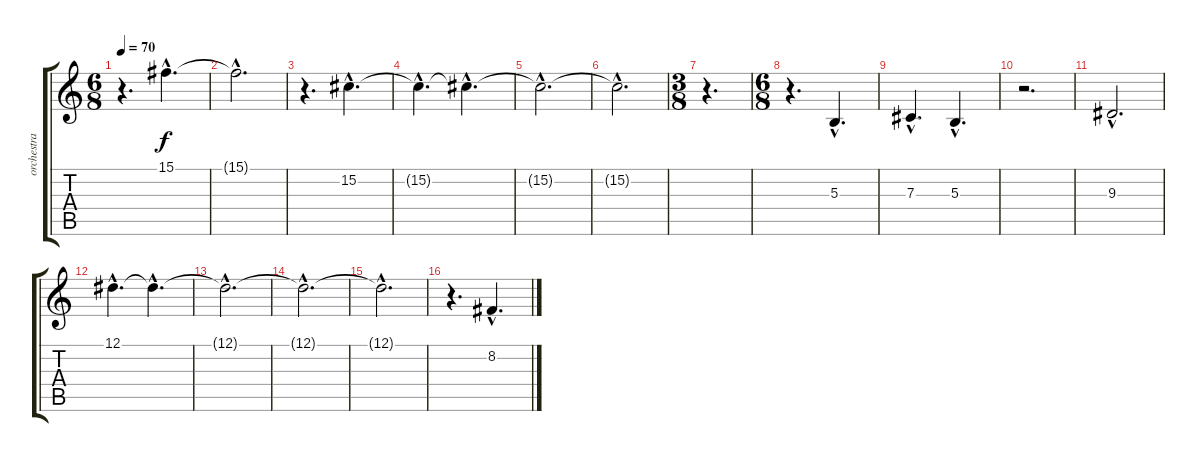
\track ("orchestra" "orchestra") {instrument stringensemble1}
\staff {score tabs}
\tuning (Eb4 Bb3 Gb3 Db3 Ab2 Eb2) {hide}
\ts (6 8)
\tempo 70
\clef g2
\ks c
r.4{d dy f instrument stringensemble1} 15.1{hac}.4{d} |
15.1{hac t}.2{d} |
r.4{d} 15.2{hac}.4{d} |
15.2{hac t}.4{d} 15.2{hac t}.4{d} |
15.2{hac t}.2{d} |
15.2{hac t}.2{d} |
\ts (3 8)
r.4{d} |
\ts (6 8)
r.4{d} 5.3{hac}.4{d} |
7.3{hac}.4{d} 5.3{hac}.4{d} |
r.2{d} |
9.3{hac}.2{d} |
12.1{hac}.4{d} 12.1{hac t}.4{d} |
12.1{hac t}.2{d} |
12.1{hac t}.2{d} |
12.1{hac t}.2{d} |
r.4{d} 8.2{hac}.4{d}
